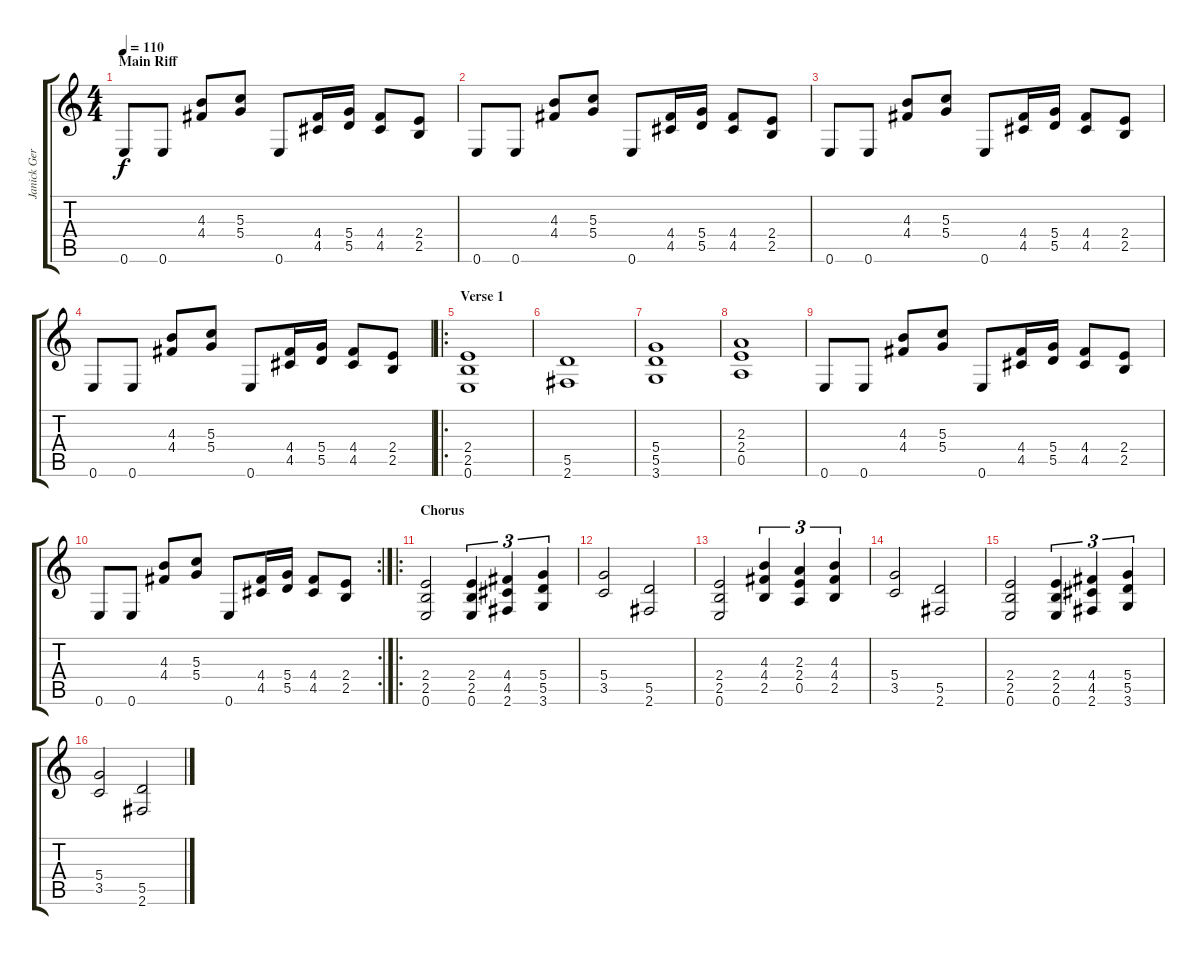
\track ("Janick Gers : (Distortion)" "Janick Ger") {instrument distortionguitar}
\staff {score tabs}
\tuning (E4 B3 G3 D3 A2 E2) {hide}
\ts (4 4)
\section ("" "Main Riff")
\tempo 110
\clef g2
\ks c
0.6.8{dy f} 0.6.8 (4.3 4.4).8 (5.3 5.4).8 0.6.8 (4.4 4.5).16 (5.4 5.5).16 (4.4 4.5).8 (2.4 2.5).8 |
0.6.8 0.6.8 (4.3 4.4).8 (5.3 5.4).8 0.6.8 (4.4 4.5).16 (5.4 5.5).16 (4.4 4.5).8 (2.4 2.5).8 |
0.6.8 0.6.8 (4.3 4.4).8 (5.3 5.4).8 0.6.8 (4.4 4.5).16 (5.4 5.5).16 (4.4 4.5).8 (2.4 2.5).8 |
0.6.8 0.6.8 (4.3 4.4).8 (5.3 5.4).8 0.6.8 (4.4 4.5).16 (5.4 5.5).16 (4.4 4.5).8 (2.4 2.5).8 |
\ro
\section ("" "Verse 1")
(2.4 2.5 0.6).1 |
(5.5 2.6).1 |
(5.4 5.5 3.6).1 |
(2.3 2.4 0.5).1 |
0.6.8 0.6.8 (4.3 4.4).8 (5.3 5.4).8 0.6.8 (4.4 4.5).16 (5.4 5.5).16 (4.4 4.5).8 (2.4 2.5).8 |
\rc 2
0.6.8 0.6.8 (4.3 4.4).8 (5.3 5.4).8 0.6.8 (4.4 4.5).16 (5.4 5.5).16 (4.4 4.5).8 (2.4 2.5).8 |
\ro
\section ("" "Chorus")
(2.4 2.5 0.6).2 (2.4 2.5 0.6).4{tu (3 2)} (4.4 4.5 2.6).4{tu (3 2)} (5.4 5.5 3.6).4{tu (3 2)} |
(5.4 3.5).2 (5.5 2.6).2 |
(2.4 2.5 0.6).2 (4.3 4.4 2.5).4{tu (3 2)} (2.3 2.4 0.5).4{tu (3 2)} (4.3 4.4 2.5).4{tu (3 2)} |
(5.4 3.5).2 (5.5 2.6).2 |
(2.4 2.5 0.6).2 (2.4 2.5 0.6).4{tu (3 2)} (4.4 4.5 2.6).4{tu (3 2)} (5.4 5.5 3.6).4{tu (3 2)} |
(5.4 3.5).2 (5.5 2.6).2
